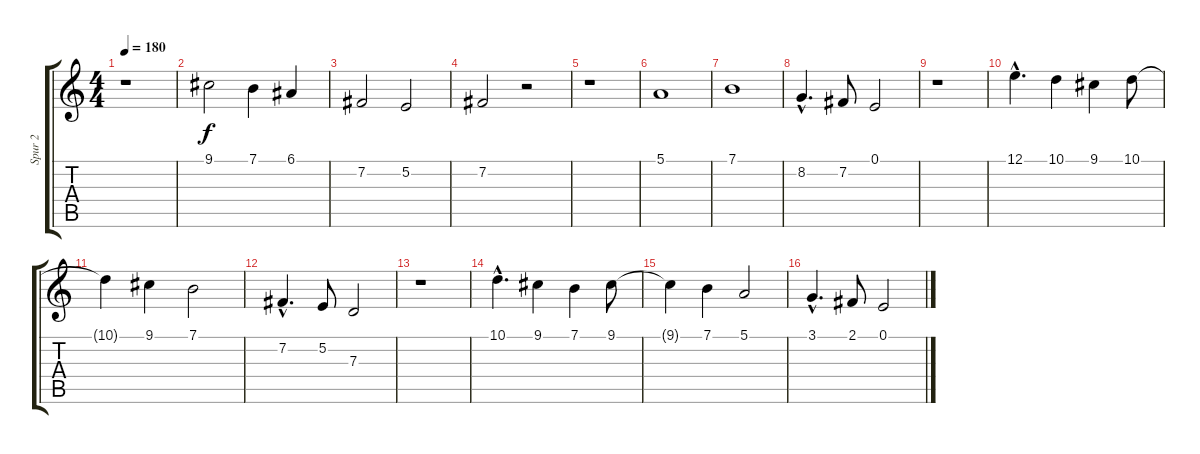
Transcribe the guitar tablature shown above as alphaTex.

\track ("Spur 2" "Spur 2") {instrument tenorsax}
\staff {score tabs}
\tuning (E4 B3 G3 D3 A2 E2) {hide}
\ts (4 4)
\tempo 180
\clef g2
\ks c
r.1{dy f} |
9.1.2 7.1.4 6.1.4 |
7.2.2 5.2.2 |
7.2.2 r.2 |
r.1 |
5.1.1 |
7.1.1 |
8.2{hac}.4{d} 7.2.8 0.1.2 |
r.1 |
12.1{hac}.4{d} 10.1.4 9.1.4 10.1.8 |
10.1{t}.4 9.1.4 7.1.2 |
7.2{hac}.4{d} 5.2.8 7.3.2 |
r.1 |
10.1{hac}.4{d} 9.1.4 7.1.4 9.1.8 |
9.1{t}.4 7.1.4 5.1.2 |
3.1{hac}.4{d} 2.1.8 0.1.2
